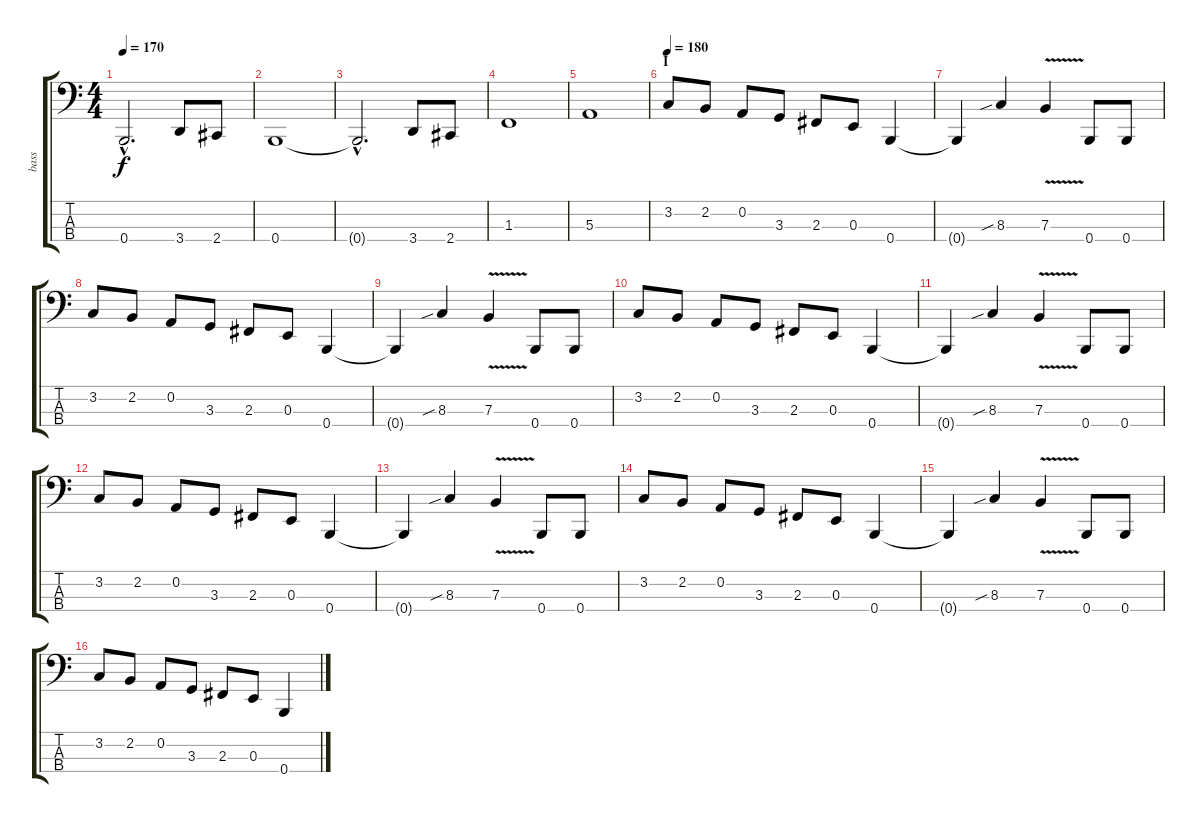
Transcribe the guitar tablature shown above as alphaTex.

\track ("bass" "bass") {instrument electricbasspick}
\staff {score tabs}
\tuning (D2 A1 E1 B0) {hide}
\ts (4 4)
\tempo 170
\clef f4
\ks c
0.4{hac t}.2{d dy f} 3.4.8 2.4.8 |
0.4.1 |
0.4{hac t}.2{d} 3.4.8 2.4.8 |
1.3.1 |
5.3.1 |
\section ("" "I")
\tempo 180
3.2.8 2.2.8 0.2.8 3.3.8 2.3.8 0.3.8 0.4.4 |
0.4{t}.4 8.3{sib}.4 7.3{v}.4 0.4.8 0.4.8 |
3.2.8 2.2.8 0.2.8 3.3.8 2.3.8 0.3.8 0.4.4 |
0.4{t}.4 8.3{sib}.4 7.3{v}.4 0.4.8 0.4.8 |
3.2.8 2.2.8 0.2.8 3.3.8 2.3.8 0.3.8 0.4.4 |
0.4{t}.4 8.3{sib}.4 7.3{v}.4 0.4.8 0.4.8 |
3.2.8 2.2.8 0.2.8 3.3.8 2.3.8 0.3.8 0.4.4 |
0.4{t}.4 8.3{sib}.4 7.3{v}.4 0.4.8 0.4.8 |
3.2.8 2.2.8 0.2.8 3.3.8 2.3.8 0.3.8 0.4.4 |
0.4{t}.4 8.3{sib}.4 7.3{v}.4 0.4.8 0.4.8 |
3.2.8 2.2.8 0.2.8 3.3.8 2.3.8 0.3.8 0.4.4
